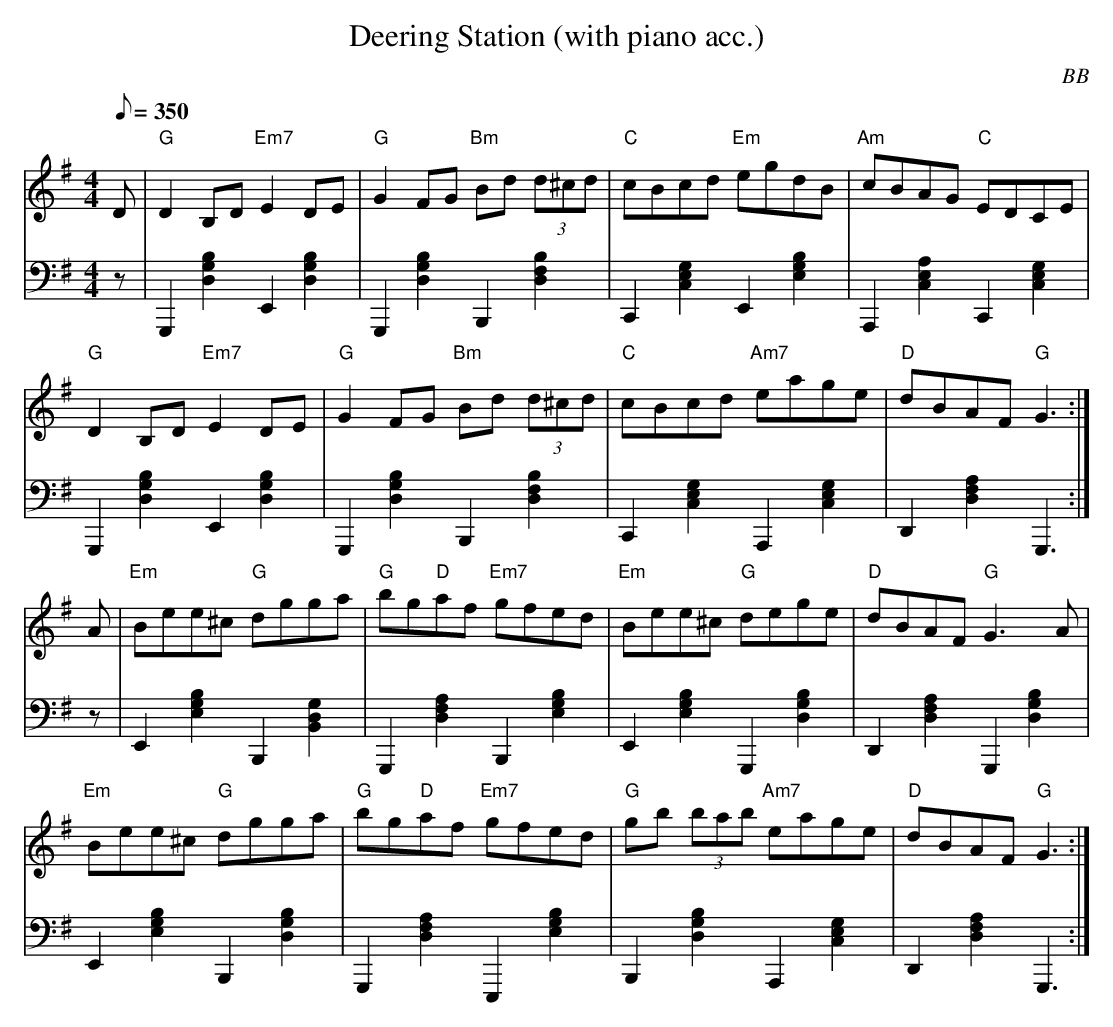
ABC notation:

X:1
T: Deering Station (with piano acc.)
C: BB
Q: 1/8=350
M: 4/4
L: 1/8
V: 1 program 1 21 %acc
V: 2 volume=70 clef=bass m=D program 1 00
K: G
[V:1] D |"G"D2 B,D "Em7"E2 DE|"G"G2 FG "Bm"Bd (3d^cd|"C"cBcd "Em"egdB |"Am"cBAG "C"EDCE |
[V:2] z|G,,2[G2D2B2]E,2[B2D2G2]|G,,2[G2D2B2]B,,2[B2D2F2]|C,2[C2G2E2]E,2[B2E2G2]|\
A,,2[A2E2C2]C,2[C2G2E2]|
[V:1] "G"D2 B,D "Em7"E2 DE | "G"G2 FG "Bm"Bd (3d^cd |"C"cBcd "Am7"eage |\
"D"dBAF "G"G3 :|
[V:2] G,,2[G2D2B2]E,2[B2D2G2]|G,,2[G2D2B2]B,,2[B2D2F2]|C,2[C2G2E2]A,,2[E2G2C2]|\
D,2[D2A2F2]G,,3 :|
[V:1] A | "Em"Bee^c "G"dgga | "G"bg"D"af "Em7"gfed | "Em"Bee^c "G"dege |\
"D"dBAF "G"G3 A |
[V:2] z |E,2[B2E2G2]B,,2[G2D2B,2]|G,,2[D2A2F2]B,,2[E2G2B2]|E,2[B2E2G2]G,,2[G2D2B2]|\
D,2[D2A2F2]G,,2[G2D2B2]|
[V:1] "Em"Bee^c "G"dgga | "G"bg"D"af "Em7"gfed | "G"gb (3bab "Am7"eage |"D"dBAF "G"G3 :|
[V:2] E,2[B2E2G2]B,,2[G2D2B2]|G,,2[D2A2F2]E,,2[E2G2B2]|B,,2[G2D2B2]A,,2[E2G2C2]|\
D,2[D2A2F2]G,,3 :|
